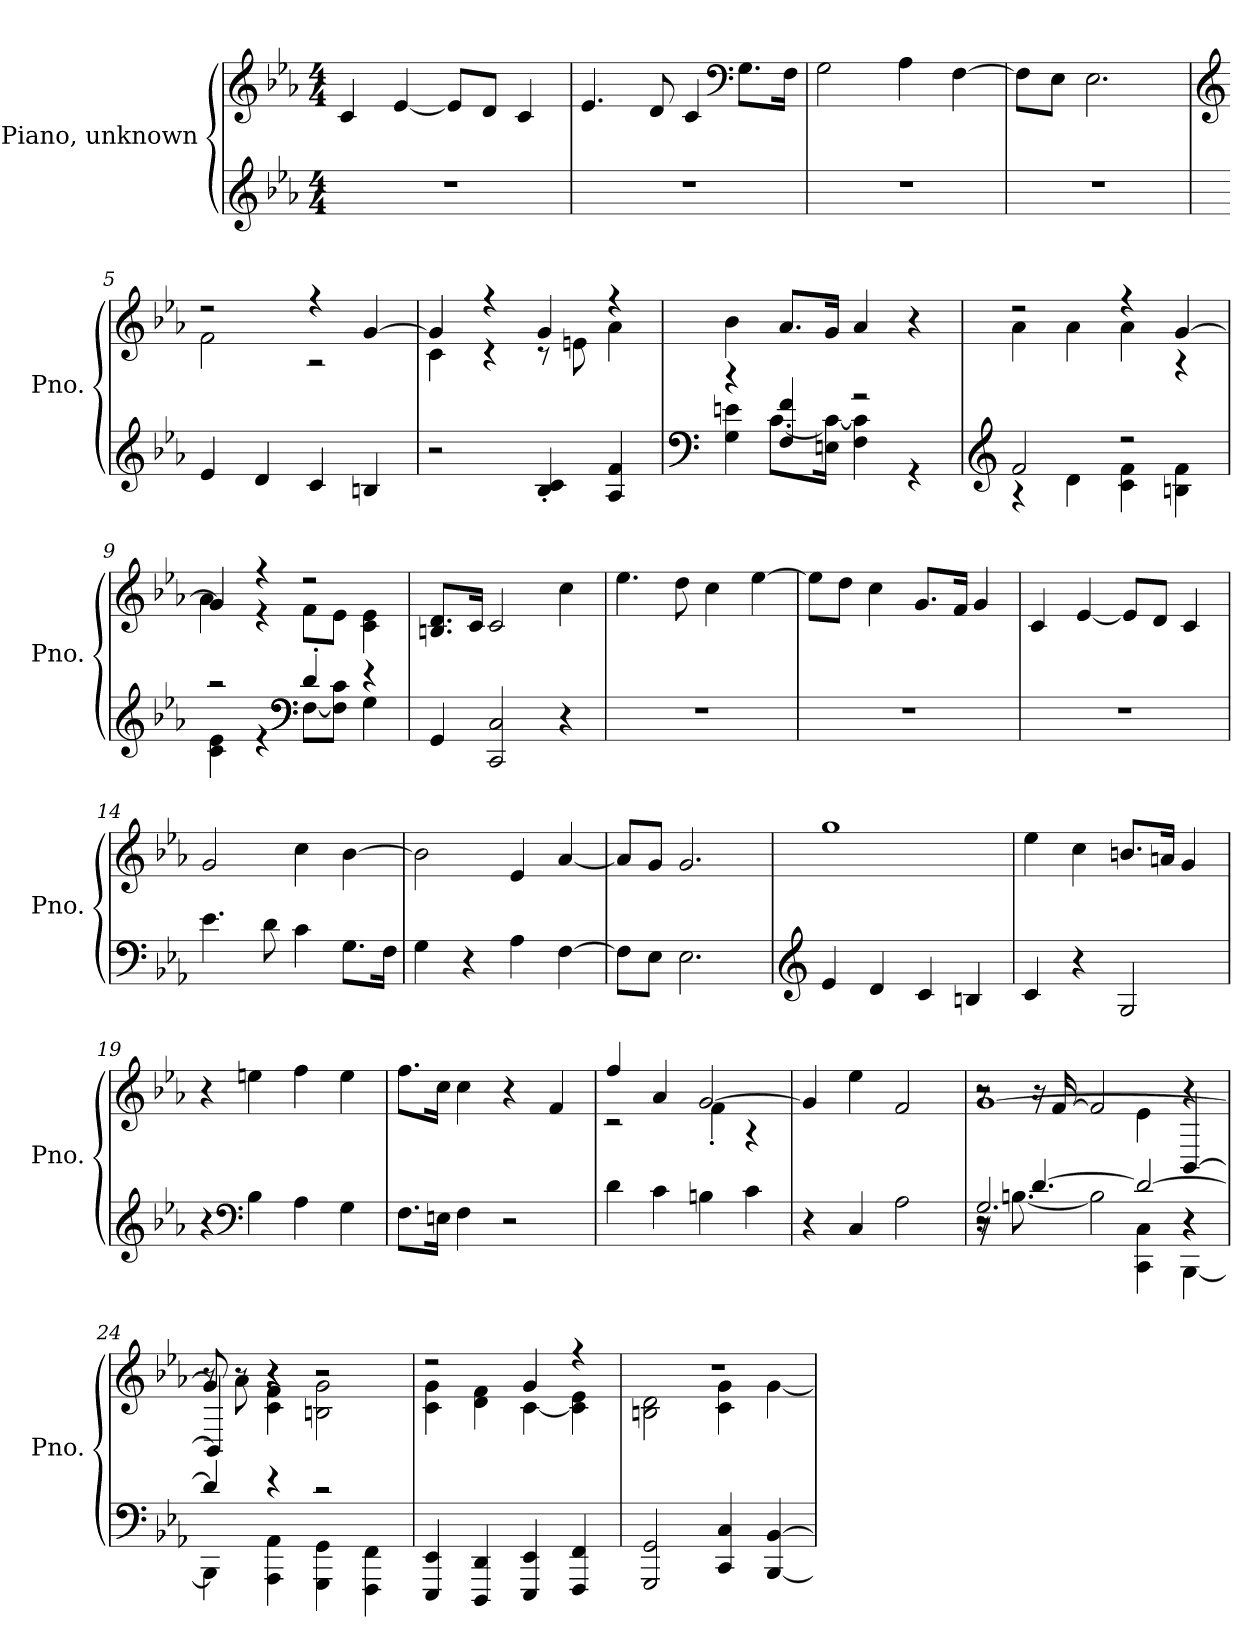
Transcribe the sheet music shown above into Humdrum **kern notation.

**kern	**kern
*part1	*part1
*staff2	*staff1
*I"Piano, unknown	*
*I'Pno.	*
*clefG2	*clefG2
*k[b-e-a-]	*k[b-e-a-]
*M4/4	*M4/4
*MM120	*MM120
=1	=1
1r	4c/
.	[4e-/
.	8e-/L]
.	8d/J
.	4c/
=2	=2
1r	4.e-/
.	8d/
.	4c/
*	*clefF4
.	8.G\L
.	16F\Jk
=3	=3
1r	2G\
.	4A-\
.	[4F\
=4	=4
1r	8F\L]
.	8E-\J
.	2.E-\
=5	=5
*	*clefG2
*	*^
4e-/	2r	2f\
4d/	.	.
4c/	4r	2r
4Bn/	[4g/	.
=6	=6	=6
2r	4g/]	4c\
.	4r	4r
4B-/' 4c/'	4g/	8r
.	.	8en\
4A-/ 4f/	4r	4a-\
*	*v	*v
!!LO:LB:g=z
=7	=7
*clefF4	*
*^	*
4r	4G\ 4en\	4b-\
4F/ 4f/	[8.c\L	8.a-/L
.	16En\ 16c\_Jk	16g/Jk
2r	4F\ 4c\]	4a-/
.	4r	4r
=8	=8	=8
*clefG2	*	*
*	*	*^
2f/	4r	2r	4a-\
.	4d\	.	4a-\
2r	4c\ 4f\	4r	4a-\
.	4Bn\ 4f\	[4g/	4r
=9	=9	=9	=9
2r	4c\ 4e-\	4g/]	4a-\
.	4r	4r	4r
*clefF4	*	*	*
4d'/	[8F\L	2r	8f\L
.	8F\] 8c\J	.	8e-\J
4r	4G\	.	4c\ 4e-\
*v	*v	*	*
*	*v	*v
=10	=10
4GG/	8.Bn/ 8.d/L
.	16c/Jk
2CC/ 2C/	2c/
4r	4cc\
=11	=11
1r	4.ee-\
.	8dd\
.	4cc\
.	[4ee-\
=12	=12
1r	8ee-\L]
.	8dd\J
.	4cc\
.	8.g/L
.	16f/Jk
.	4g/
!!LO:LB:g=z
=13	=13
1r	4c/
.	[4e-/
.	8e-/L]
.	8d/J
.	4c/
=14	=14
4.e-\	2g/
8d\	.
4c\	4cc\
8.G\L	[4b-\
16F\Jk	.
=15	=15
4G\	2b-\]
4r	.
4A-\	4e-/
[4F\	[4a-/
=16	=16
8F\L]	8a-/L]
8E-\J	8g/J
2.E-\	2.g/
=17	=17
*clefG2	*
4e-/	1gg
4d/	.
4c/	.
4Bn/	.
=18	=18
4c/	4ee-\
4r	4cc\
2G/	8.bn/L
.	16an/Jk
.	4g/
=19	=19
4r	4r
*clefF4	*
4B-\	4een\
4A-\	4ff\
4G\	4ee\
!!LO:LB:g=z
=20	=20
8.F\L	8.ff\L
16En\Jk	16cc\Jk
4F\	4cc\
2r	4r
.	4f/
=21	=21
*	*^
4d\	4ff/	2r
4c\	4a-/	.
4Bn\	[2g/	4f'\
4c\	.	4r
*	*v	*v
=22	=22
4r	4g/]
4C/	4ee-\
2A-\	2f/
=23	=23
*^	*^
*	*^	*	*^
*	*	*^	*	*	*
8r	16r	2.G/	2r	[1g	2r	8r
.	[8.Bn\	.	.	.	.	.
[4.d/	.	.	.	.	.	16r
.	.	.	.	.	.	[16f/
.	2B\]	.	.	.	.	2f/]
2d/_	.	.	4CC\ 4C\	.	4e-\	.
.	4r	4r	[4BBB-\	.	4r	[4BB-/
*	*v	*v	*v	*	*	*
=24	=24	=24	=24	=24
4d/]	4BBB-\]	8g/]	8r	4BB-/]
.	.	8r	8a-\	.
4r	4AAA-\ 4AA-\	4r	4c\ 4f\	4r
2r	4GGG\ 4GG\	2r	2Bn\ 2g\	2r
.	4FFF\ 4FF\	.	.	.
*v	*v	*	*	*
*	*	*v	*v
=25	=25	=25
4EEE-/ 4EE-/	2r	4c\ 4g\
4DDD/ 4DD/	.	4d\ 4f\
4EEE-/ 4EE-/	4g/	[4c\
4FFF/ 4FF/	4r	4c\] 4e-\
!!LO:LB:g=z	!!
=26	=26	=26
2GGG/ 2GG/	1r	2Bn\ 2d\
4CC/ 4C/	.	4c\ 4g\
[4BBB-/ [4BB-/	.	[4g\
*	*v	*v
=	=
*-	*-
